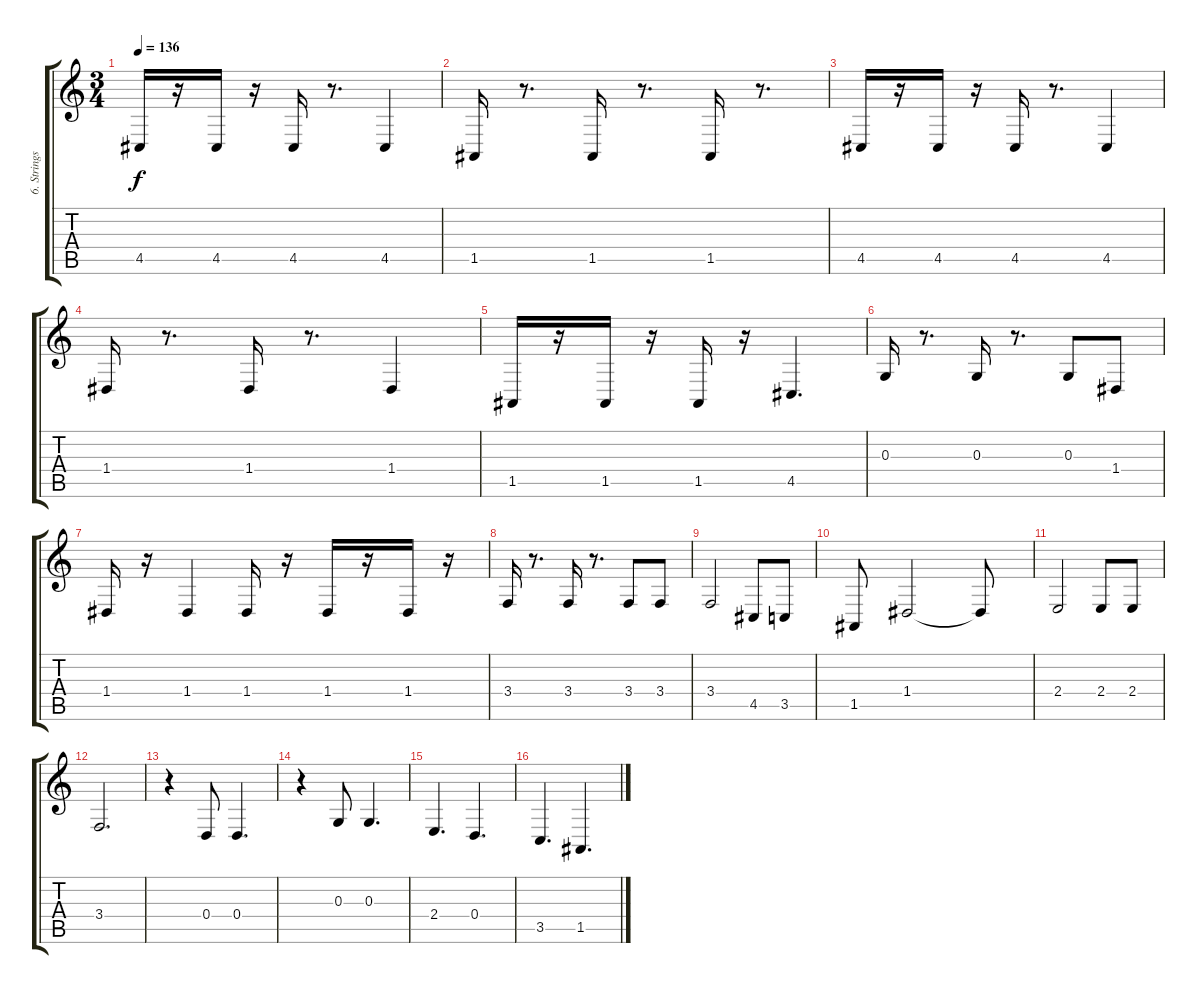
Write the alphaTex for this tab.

\track ("6. Strings" "6. Strings") {instrument stringensemble1}
\staff {score tabs}
\tuning (E4 B3 G3 D3 A2 E2) {hide}
\ts (3 4)
\tempo 136
\clef g2
\ks c
4.5.16{dy f instrument trombone} r.16 4.5.16 r.16 4.5.16 r.8{d} 4.5.4 |
1.5.16 r.8{d} 1.5.16 r.8{d} 1.5.16 r.8{d} |
4.5.16 r.16 4.5.16 r.16 4.5.16 r.8{d} 4.5.4 |
1.4.16 r.8{d} 1.4.16 r.8{d} 1.4.4 |
1.5.16 r.16 1.5.16 r.16 1.5.16 r.16 4.5.4{d} |
0.3.16 r.8{d} 0.3.16 r.8{d} 0.3.8 1.4.8 |
1.4.16 r.16 1.4.4 1.4.16 r.16 1.4.16 r.16 1.4.16 r.16 |
3.4.16 r.8{d} 3.4.16 r.8{d} 3.4.8 3.4.8 |
3.4.2 4.5.8 3.5.8 |
1.5.8 1.4.2 1.4{t}.8 |
2.4.2 2.4.8 2.4.8 |
3.4.2{d} |
r.4 0.4.8 0.4.4{d} |
r.4 0.3.8 0.3.4{d} |
2.4.4{d} 0.4.4{d} |
3.5.4{d} 1.5.4{d}
